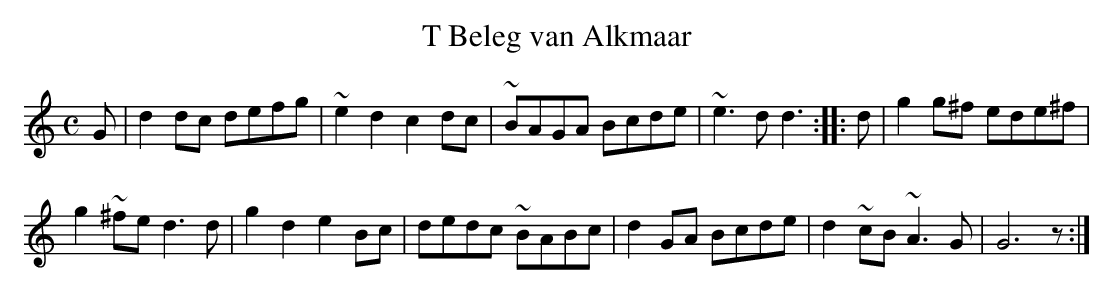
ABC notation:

X:1
T:T Beleg van Alkmaar
M:C
K:Gmix
G|d2dc defg|~e2d2c2dc|~BAGA Bcde|~e3dd3:||:d|g2g^f ede^f|
g2~^fed3d|g2d2e2Bc|dedc ~BABc|d2GA Bcde|d2~cB~A3G|G6z:|
